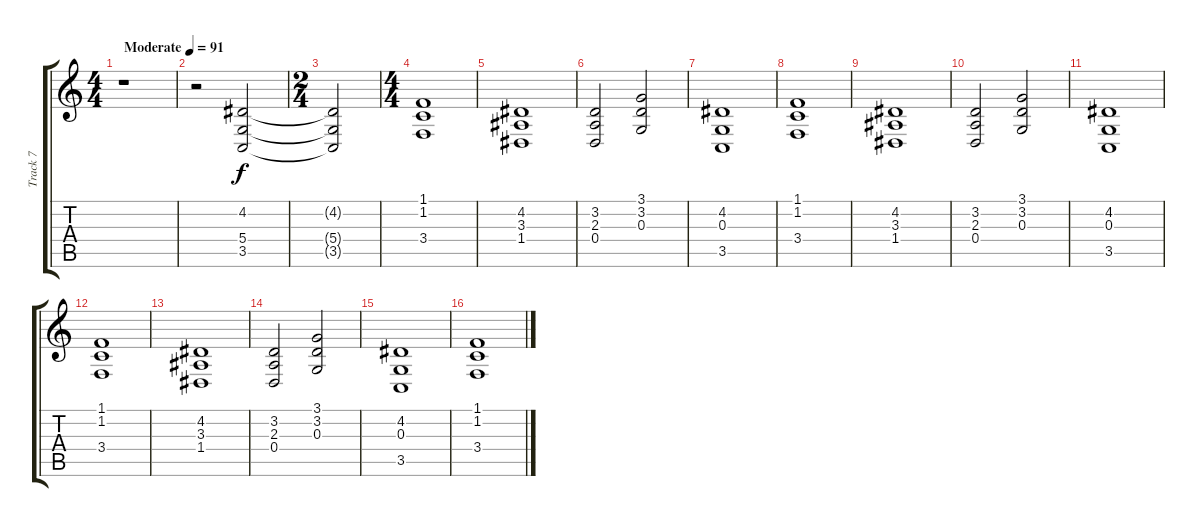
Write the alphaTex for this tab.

\track ("Track 7" "Track 7") {instrument viola}
\staff {score tabs}
\tuning (E4 B3 G3 D3 A2 E2) {hide}
\ts (4 4)
\tempo (91 "Moderate")
\clef g2
\ks c
r.1{dy f instrument viola} |
r.2 (4.2 5.4 3.5).2 |
\ts (2 4)
(4.2{t} 5.4{t} 3.5{t}).2 |
\ts (4 4)
(1.1 1.2 3.4).1 |
(4.2 3.3 1.4).1 |
(3.2 2.3 0.4).2 (3.1 3.2 0.3).2 |
(4.2 0.3 3.5).1 |
(1.1 1.2 3.4).1 |
(4.2 3.3 1.4).1 |
(3.2 2.3 0.4).2 (3.1 3.2 0.3).2 |
(4.2 0.3 3.5).1 |
(1.1 1.2 3.4).1 |
(4.2 3.3 1.4).1 |
(3.2 2.3 0.4).2 (3.1 3.2 0.3).2 |
(4.2 0.3 3.5).1 |
(1.1 1.2 3.4).1
